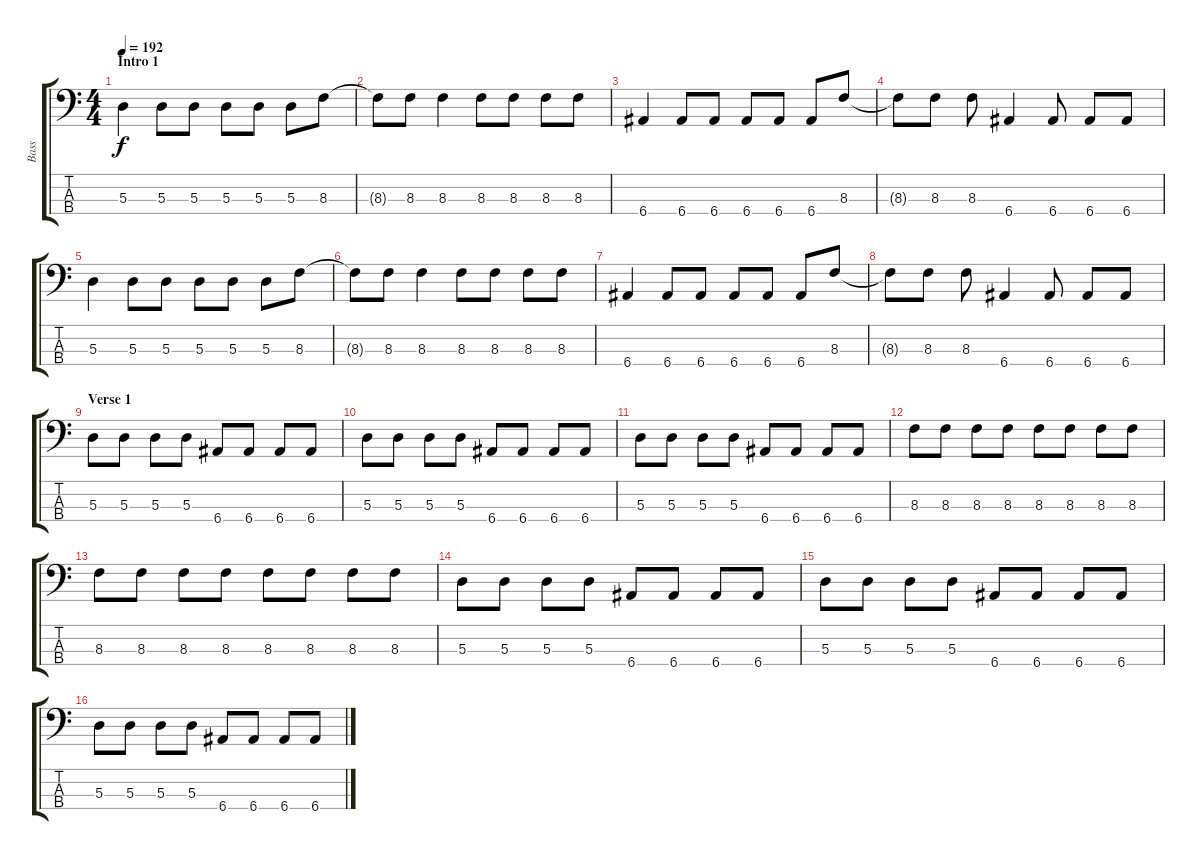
\track ("Bass" "Bass") {instrument electricbasspick}
\staff {score tabs}
\tuning (G2 D2 A1 E1) {hide}
\ts (4 4)
\section ("" "Intro 1")
\tempo 192
\clef f4
\ks c
5.3.4{dy f instrument electricbasspick} 5.3.8 5.3.8 5.3.8 5.3.8 5.3.8 8.3.8 |
8.3{t}.8 8.3.8 8.3.4 8.3.8 8.3.8 8.3.8 8.3.8 |
6.4.4 6.4.8 6.4.8 6.4.8 6.4.8 6.4.8 8.3.8 |
8.3{t}.8 8.3.8 8.3.8 6.4.4 6.4.8 6.4.8 6.4.8 |
5.3.4 5.3.8 5.3.8 5.3.8 5.3.8 5.3.8 8.3.8 |
8.3{t}.8 8.3.8 8.3.4 8.3.8 8.3.8 8.3.8 8.3.8 |
6.4.4 6.4.8 6.4.8 6.4.8 6.4.8 6.4.8 8.3.8 |
8.3{t}.8 8.3.8 8.3.8 6.4.4 6.4.8 6.4.8 6.4.8 |
\section ("" "Verse 1")
5.3.8 5.3.8 5.3.8 5.3.8 6.4.8 6.4.8 6.4.8 6.4.8 |
5.3.8 5.3.8 5.3.8 5.3.8 6.4.8 6.4.8 6.4.8 6.4.8 |
5.3.8 5.3.8 5.3.8 5.3.8 6.4.8 6.4.8 6.4.8 6.4.8 |
8.3.8 8.3.8 8.3.8 8.3.8 8.3.8 8.3.8 8.3.8 8.3.8 |
8.3.8 8.3.8 8.3.8 8.3.8 8.3.8 8.3.8 8.3.8 8.3.8 |
5.3.8 5.3.8 5.3.8 5.3.8 6.4.8 6.4.8 6.4.8 6.4.8 |
5.3.8 5.3.8 5.3.8 5.3.8 6.4.8 6.4.8 6.4.8 6.4.8 |
5.3.8 5.3.8 5.3.8 5.3.8 6.4.8 6.4.8 6.4.8 6.4.8
